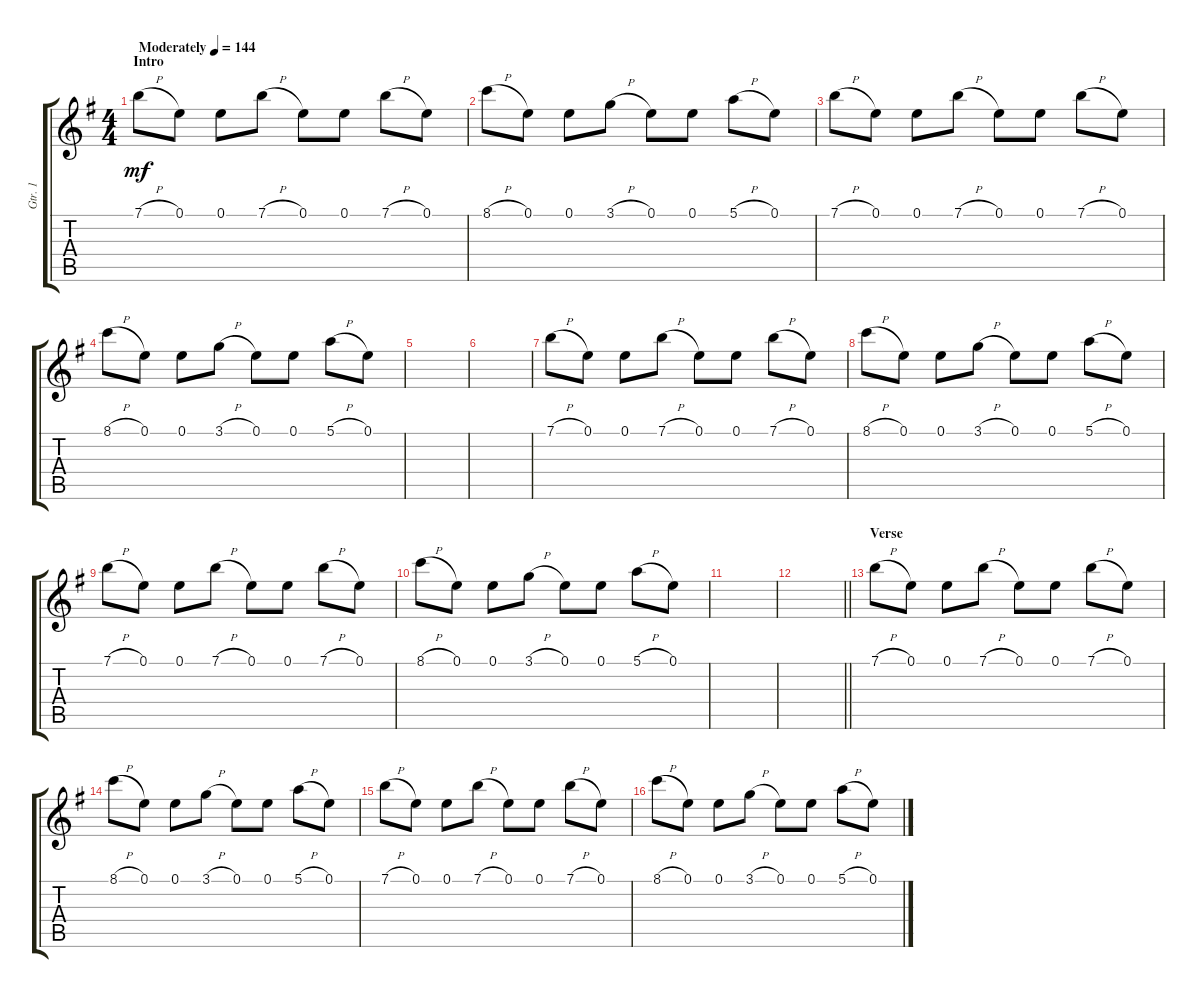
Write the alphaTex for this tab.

\track ("Gtr. 1" "Gtr. 1") {instrument distortionguitar}
\staff {score tabs}
\tuning (E4 B3 G3 D3 A2 E2) {hide}
\ts (4 4)
\section ("" "Intro")
\tempo (144 "Moderately")
\clef g2
\ks g
7.1{h}.8{dy mf instrument distortionguitar} 0.1.8 0.1.8 7.1{h}.8 0.1.8 0.1.8 7.1{h}.8 0.1.8 |
8.1{h}.8 0.1.8 0.1.8 3.1{h}.8 0.1.8 0.1.8 5.1{h}.8 0.1.8 |
7.1{h}.8 0.1.8 0.1.8 7.1{h}.8 0.1.8 0.1.8 7.1{h}.8 0.1.8 |
8.1{h}.8 0.1.8 0.1.8 3.1{h}.8 0.1.8 0.1.8 5.1{h}.8 0.1.8 |
|
|
7.1{h}.8 0.1.8 0.1.8 7.1{h}.8 0.1.8 0.1.8 7.1{h}.8 0.1.8 |
8.1{h}.8 0.1.8 0.1.8 3.1{h}.8 0.1.8 0.1.8 5.1{h}.8 0.1.8 |
7.1{h}.8 0.1.8 0.1.8 7.1{h}.8 0.1.8 0.1.8 7.1{h}.8 0.1.8 |
8.1{h}.8 0.1.8 0.1.8 3.1{h}.8 0.1.8 0.1.8 5.1{h}.8 0.1.8 |
|
\barLineRight lightlight
|
\section ("" "Verse")
7.1{h}.8 0.1.8 0.1.8 7.1{h}.8 0.1.8 0.1.8 7.1{h}.8 0.1.8 |
8.1{h}.8 0.1.8 0.1.8 3.1{h}.8 0.1.8 0.1.8 5.1{h}.8 0.1.8 |
7.1{h}.8 0.1.8 0.1.8 7.1{h}.8 0.1.8 0.1.8 7.1{h}.8 0.1.8 |
8.1{h}.8 0.1.8 0.1.8 3.1{h}.8 0.1.8 0.1.8 5.1{h}.8 0.1.8
